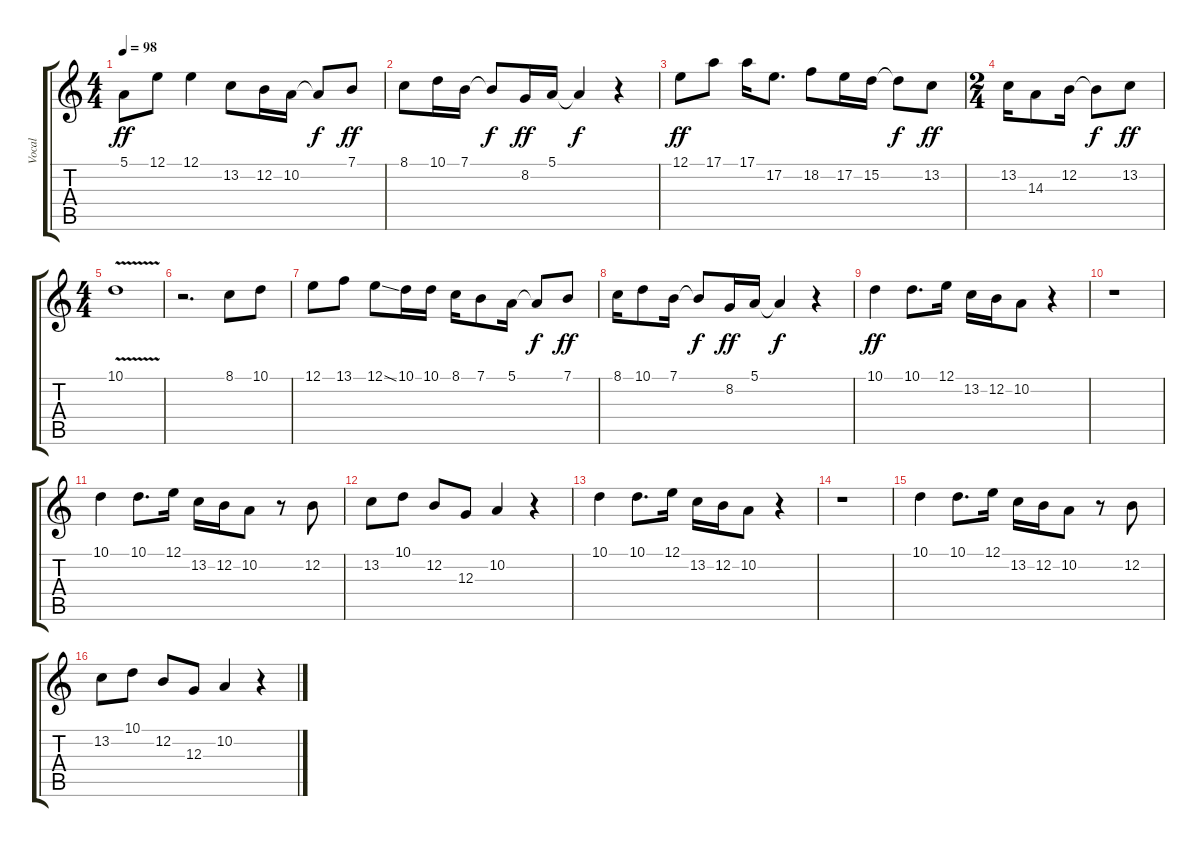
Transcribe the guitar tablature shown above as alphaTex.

\track ("Vocal" "Vocal") {instrument acousticgrandpiano}
\staff {score tabs}
\tuning (E4 B3 G3 D3 A2 E2) {hide}
\ts (4 4)
\tempo 98
\clef g2
\ks c
5.1.8{dy ff} 12.1.8 12.1.4 13.2.8 12.2.16 10.2.16 10.2{t}.8{dy f} 7.1.8{dy ff} |
8.1.8 10.1.16 7.1.16 7.1{t}.8{dy f} 8.2.16{dy ff} 5.1.16 5.1{t}.4{dy f} r.4 |
12.1.8{dy ff} 17.1.8 17.1.16 17.2.8{d} 18.2.8 17.2.16 15.2.16 15.2{t}.8{dy f} 13.2.8{dy ff} |
\ts (2 4)
13.2.16 14.3.8 12.2.16 12.2{t}.8{dy f} 13.2.8{dy ff} |
\ts (4 4)
10.1{v}.1 |
r.2{d} 8.1.8 10.1.8 |
12.1.8 13.1.8 12.1{ss}.8 10.1.16 10.1.16 8.1.16 7.1.8 5.1.16 5.1{t}.8{dy f} 7.1.8{dy ff} |
8.1.16 10.1.8 7.1.16 7.1{t}.8{dy f} 8.2.16{dy ff} 5.1.16 5.1{t}.4{dy f} r.4 |
10.1.4{dy ff} 10.1.8{d} 12.1.16 13.2.16 12.2.16 10.2.8 r.4 |
r.1 |
10.1.4 10.1.8{d} 12.1.16 13.2.16 12.2.16 10.2.8 r.8 12.2.8 |
13.2.8 10.1.8 12.2.8 12.3.8 10.2.4 r.4 |
10.1.4 10.1.8{d} 12.1.16 13.2.16 12.2.16 10.2.8 r.4 |
r.1 |
10.1.4 10.1.8{d} 12.1.16 13.2.16 12.2.16 10.2.8 r.8 12.2.8 |
13.2.8 10.1.8 12.2.8 12.3.8 10.2.4 r.4
